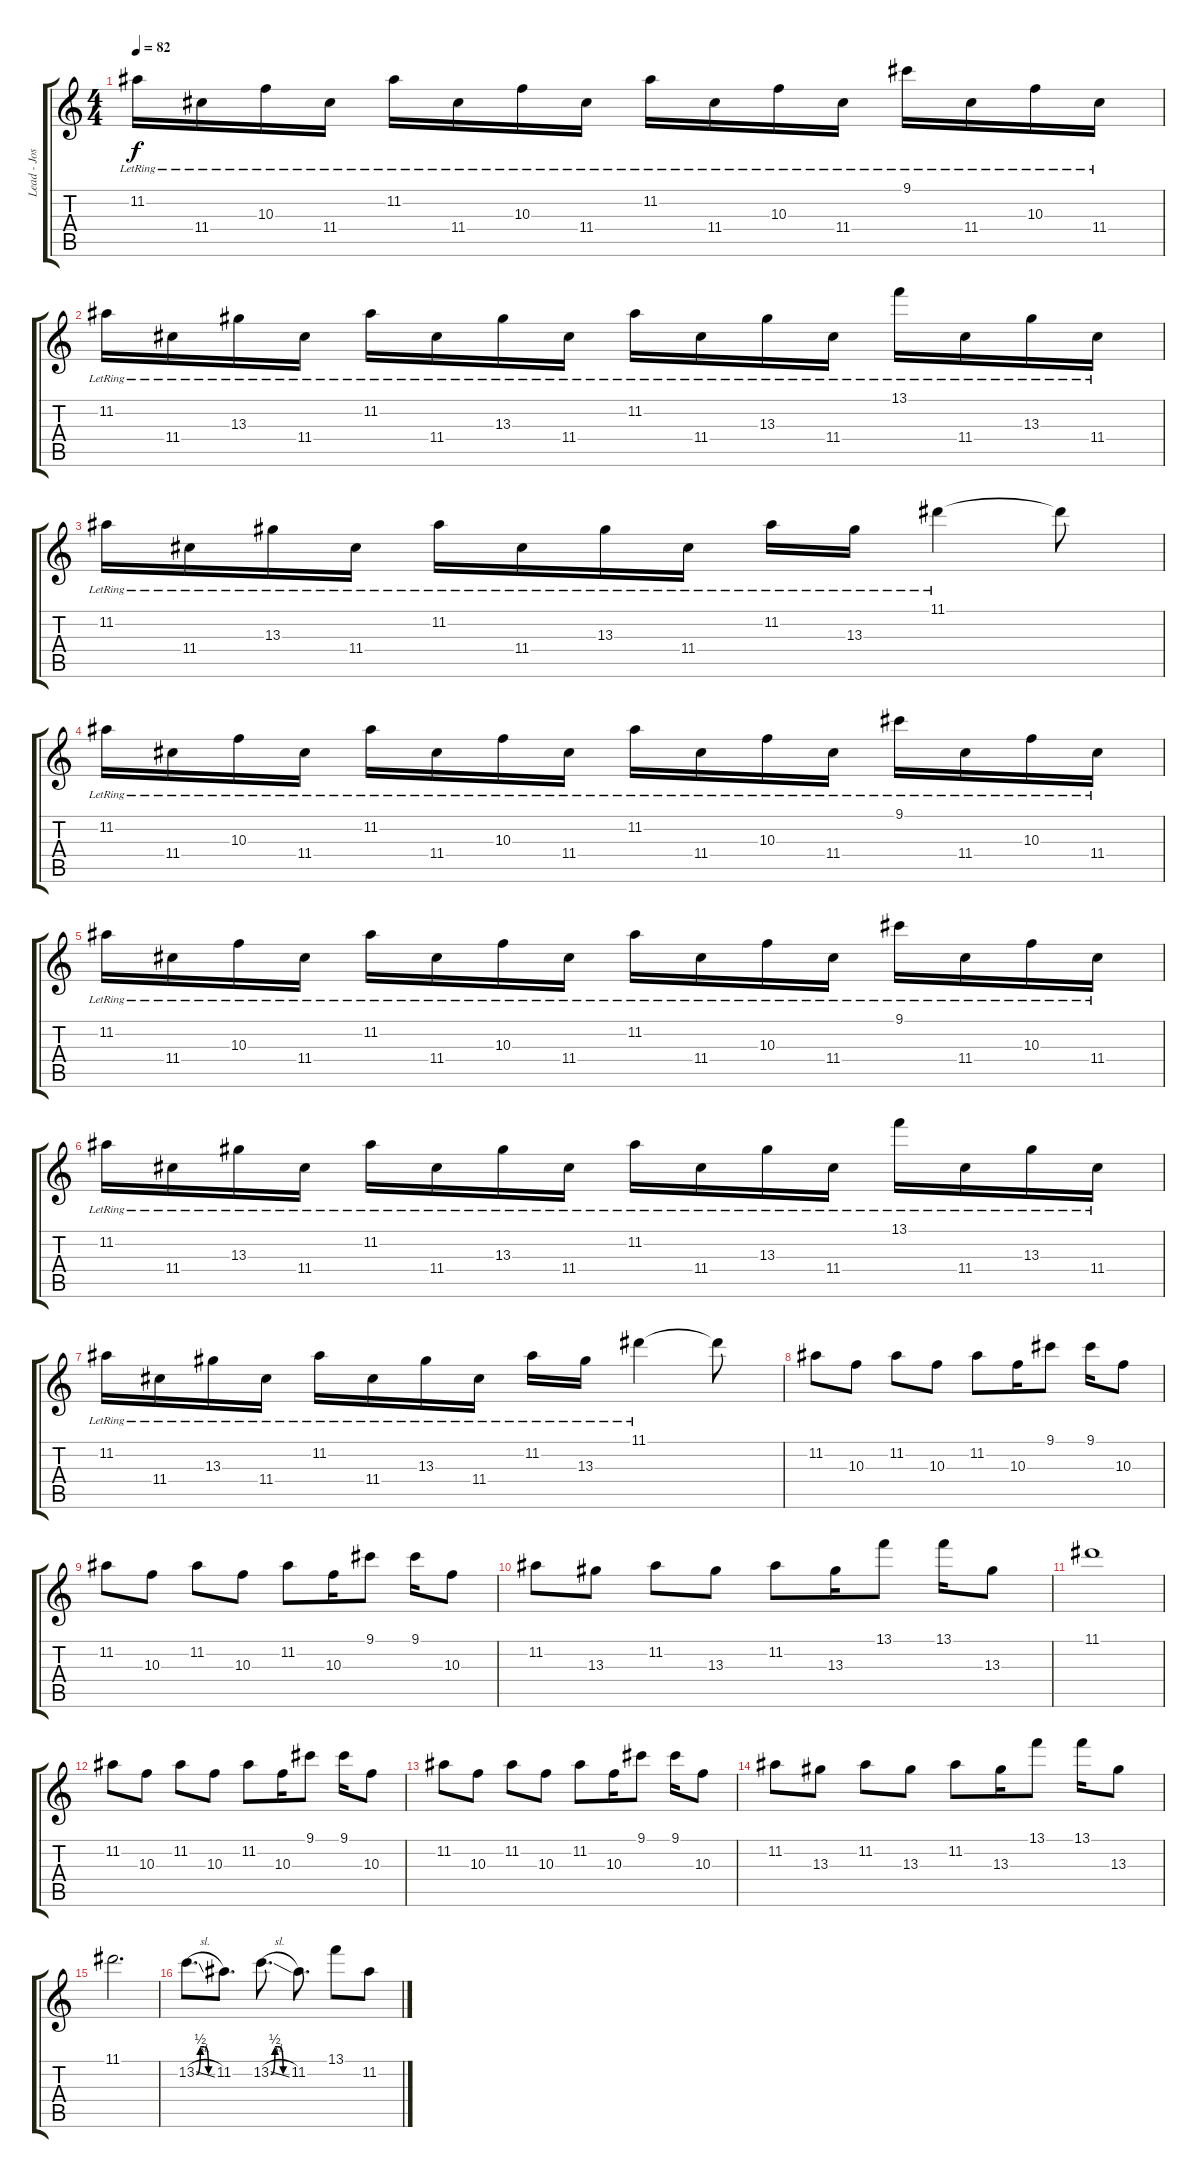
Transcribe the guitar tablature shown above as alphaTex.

\track ("Lead - Josh Farro" "Lead - Jos") {instrument electricguitarjazz}
\staff {score tabs}
\tuning (E4 B3 G3 D3 A2 D2) {hide}
\ts (4 4)
\tempo 82
\clef g2
\ks c
11.2{lr}.16{dy f} 11.4{lr}.16 10.3{lr}.16 11.4{lr}.16 11.2{lr}.16 11.4{lr}.16 10.3{lr}.16 11.4{lr}.16 11.2{lr}.16 11.4{lr}.16 10.3{lr}.16 11.4{lr}.16 9.1{lr}.16 11.4{lr}.16 10.3{lr}.16 11.4{lr}.16 |
11.2{lr}.16 11.4{lr}.16 13.3{lr}.16 11.4{lr}.16 11.2{lr}.16 11.4{lr}.16 13.3{lr}.16 11.4{lr}.16 11.2{lr}.16 11.4{lr}.16 13.3{lr}.16 11.4{lr}.16 13.1{lr}.16 11.4{lr}.16 13.3{lr}.16 11.4{lr}.16 |
11.2{lr}.16 11.4{lr}.16 13.3{lr}.16 11.4{lr}.16 11.2{lr}.16 11.4{lr}.16 13.3{lr}.16 11.4{lr}.16 11.2{lr}.16 13.3{lr}.16 11.1{lr}.4 11.1{t}.8 |
11.2{lr}.16 11.4{lr}.16 10.3{lr}.16 11.4{lr}.16 11.2{lr}.16 11.4{lr}.16 10.3{lr}.16 11.4{lr}.16 11.2{lr}.16 11.4{lr}.16 10.3{lr}.16 11.4{lr}.16 9.1{lr}.16 11.4{lr}.16 10.3{lr}.16 11.4{lr}.16 |
11.2{lr}.16 11.4{lr}.16 10.3{lr}.16 11.4{lr}.16 11.2{lr}.16 11.4{lr}.16 10.3{lr}.16 11.4{lr}.16 11.2{lr}.16 11.4{lr}.16 10.3{lr}.16 11.4{lr}.16 9.1{lr}.16 11.4{lr}.16 10.3{lr}.16 11.4{lr}.16 |
11.2{lr}.16 11.4{lr}.16 13.3{lr}.16 11.4{lr}.16 11.2{lr}.16 11.4{lr}.16 13.3{lr}.16 11.4{lr}.16 11.2{lr}.16 11.4{lr}.16 13.3{lr}.16 11.4{lr}.16 13.1{lr}.16 11.4{lr}.16 13.3{lr}.16 11.4{lr}.16 |
11.2{lr}.16 11.4{lr}.16 13.3{lr}.16 11.4{lr}.16 11.2{lr}.16 11.4{lr}.16 13.3{lr}.16 11.4{lr}.16 11.2{lr}.16 13.3{lr}.16 11.1{lr}.4 11.1{t}.8 |
11.2.8{volume 13 instrument distortionguitar} 10.3.8 11.2.8 10.3.8 11.2.8 10.3.16 9.1.8 9.1.16 10.3.8 |
11.2.8 10.3.8 11.2.8 10.3.8 11.2.8 10.3.16 9.1.8 9.1.16 10.3.8 |
11.2.8 13.3.8 11.2.8 13.3.8 11.2.8 13.3.16 13.1.8 13.1.16 13.3.8 |
11.1.1 |
11.2.8 10.3.8 11.2.8 10.3.8 11.2.8 10.3.16 9.1.8 9.1.16 10.3.8 |
11.2.8 10.3.8 11.2.8 10.3.8 11.2.8 10.3.16 9.1.8 9.1.16 10.3.8 |
11.2.8 13.3.8 11.2.8 13.3.8 11.2.8 13.3.16 13.1.8 13.1.16 13.3.8 |
11.1.2{d volume 15 instrument distortionguitar} |
13.2{be (custom 0 0 15 2 30 2 45 0 60 0) sl}.8{d} 11.2.8{d} 13.2{be (custom 0 0 15 2 30 2 45 0 60 0) sl}.8{d} 11.2.8{d} 13.1.8 11.2.8
